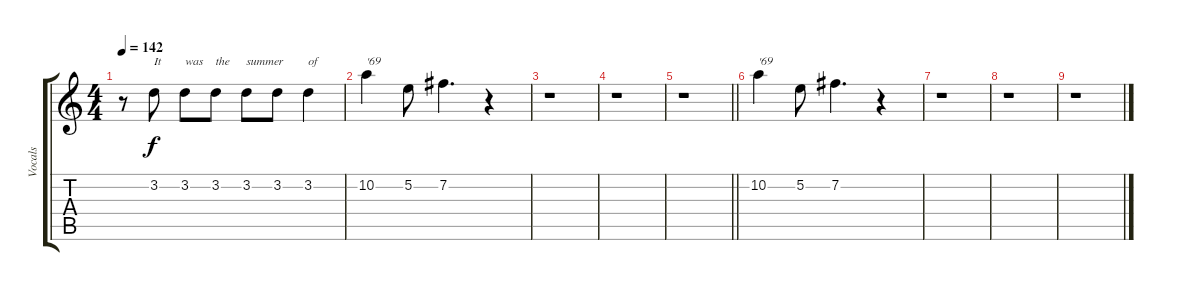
\track ("Vocals" "Vocals") {instrument acousticguitarsteel}
\staff {score tabs}
\tuning (E4 B3 G3 D3 A2 E2) {hide}
\ts (4 4)
\tempo 142
\clef g2
\ks c
r.8{dy f} 3.2.8{txt "It"} 3.2.8{txt "was"} 3.2.8{txt "the"} 3.2.8{txt "summer"} 3.2.8 3.2.4{txt "of"} |
10.2.4{txt "'69"} 5.2.8 7.2.4{d} r.4 |
r.1 |
r.1 |
\barLineRight lightlight
r.1{volume 12} |
10.2.4{txt "'69" volume 9} 5.2.8 7.2.4{d} r.4 |
r.1 |
r.1 |
r.1
